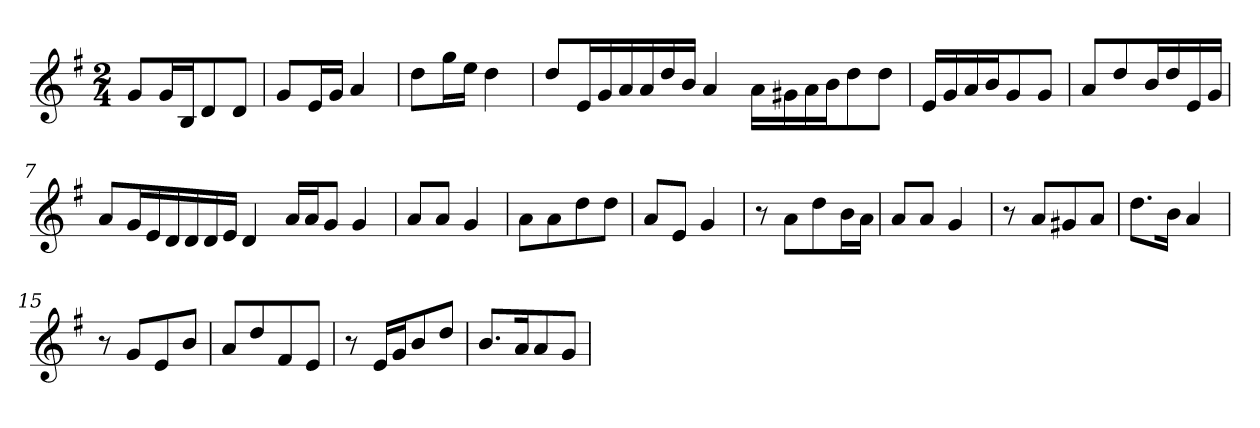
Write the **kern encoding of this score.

**kern
*part1
*staff1
*clefG2
*k[f#]
*G:
*M2/4
=1
8g/L
16g/L
16B/J
8d/
8d/J
=2
8g/L
16e/L
16g/JJ
4a/
=3
8dd\L
16gg\L
16ee\JJ
4dd\
=4
8dd/L
16e/L
16g/
16a/
16a/
16dd/
16b/JJ
4a/
16a\LL
16g#X\
16a\
16b\J
8dd\
8dd\J
=5
16e/LL
16g/
16a/
16b/J
8g/
8g/J
=6
8a/L
8dd/
16b/L
16dd/
16e/
16g/JJ
!!LO:LB:g=z
=7
8a/L
16g/L
16e/
16d/
16d/
16d/
16e/JJ
4d/
16a/LL
16a/J
8g/J
4g/
=8
8a/L
8a/J
4g/
=9
8a\L
8a\
8dd\
8dd\J
=10
8a/L
8e/J
4g/
=11
8r
8a\L
8dd\
16b\L
16a\JJ
=12
8a/L
8a/J
4g/
=13
8r
8a/L
8g#X/
8a/J
=14
8.dd\L
16b\Jk
4a/
=15
8r
8g/L
8e/
8b/J
!!LO:LB:g=z
=16
8a/L
8dd/
8f#/
8e/J
=17
8r
16e/LL
16g/J
8b/
8dd/J
=18
8.b/L
16a/K
8a/
8g/J
=
*-
